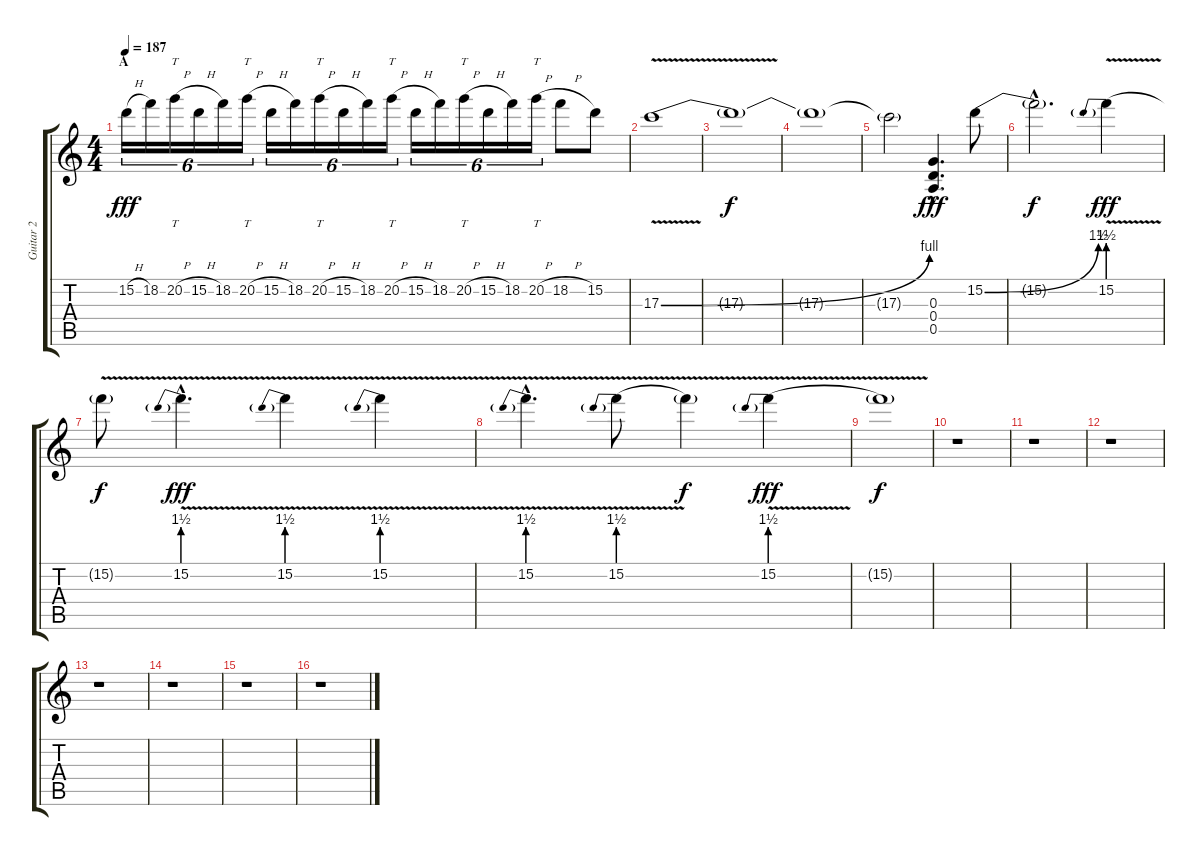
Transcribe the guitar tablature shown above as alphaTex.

\track ("Guitar 2" "Guitar 2") {instrument distortionguitar}
\staff {score tabs}
\tuning (E4 B3 G3 D3 A2 E2) {hide}
\ts (4 4)
\section ("" "A")
\tempo 187
\clef g2
\ks c
15.2{h}.16{tu (6 4) dy fff instrument distortionguitar} 18.2.16{tu (6 4)} 20.2{h}.16{tt tu (6 4)} 15.2{h}.16{tu (6 4)} 18.2.16{tu (6 4)} 20.2{h}.16{tt tu (6 4)} 15.2{h}.16{tu (6 4)} 18.2.16{tu (6 4)} 20.2{h}.16{tt tu (6 4)} 15.2{h}.16{tu (6 4)} 18.2.16{tu (6 4)} 20.2{h}.16{tt tu (6 4)} 15.2{h}.16{tu (6 4)} 18.2.16{tu (6 4)} 20.2{h}.16{tt tu (6 4)} 15.2{h}.16{tu (6 4)} 18.2.16{tu (6 4)} 20.2{h}.16{tt tu (6 4)} 18.2{h}.8 15.2.8 |
17.3{be (bend 0 0 60 4) v}.1 |
17.3{t}.1{dy f} |
17.3{t}.1 |
17.3{t}.2 (0.3{hac} 0.4{hac} 0.5{hac}).4{d dy fff} 15.2{be (bend 0 0 60 6)}.8 |
15.2{hac t}.2{d dy f} 15.2{be (prebend 0 6 60 6) v}.4{dy fff} |
15.2{t}.8{dy f} 15.2{be (prebend 0 6 60 6) v hac}.4{d dy fff} 15.2{be (prebend 0 6 60 6) v}.4 15.2{be (prebend 0 6 60 6) v}.4 |
15.2{be (prebend 0 6 60 6) v hac}.4{d} 15.2{be (prebend 0 6 60 6) v}.8 15.2{t}.4{dy f} 15.2{be (prebend 0 6 60 6) v}.4{dy fff} |
15.2{t}.1{dy f} |
r.1 |
r.1 |
r.1 |
r.1 |
r.1 |
r.1 |
r.1
